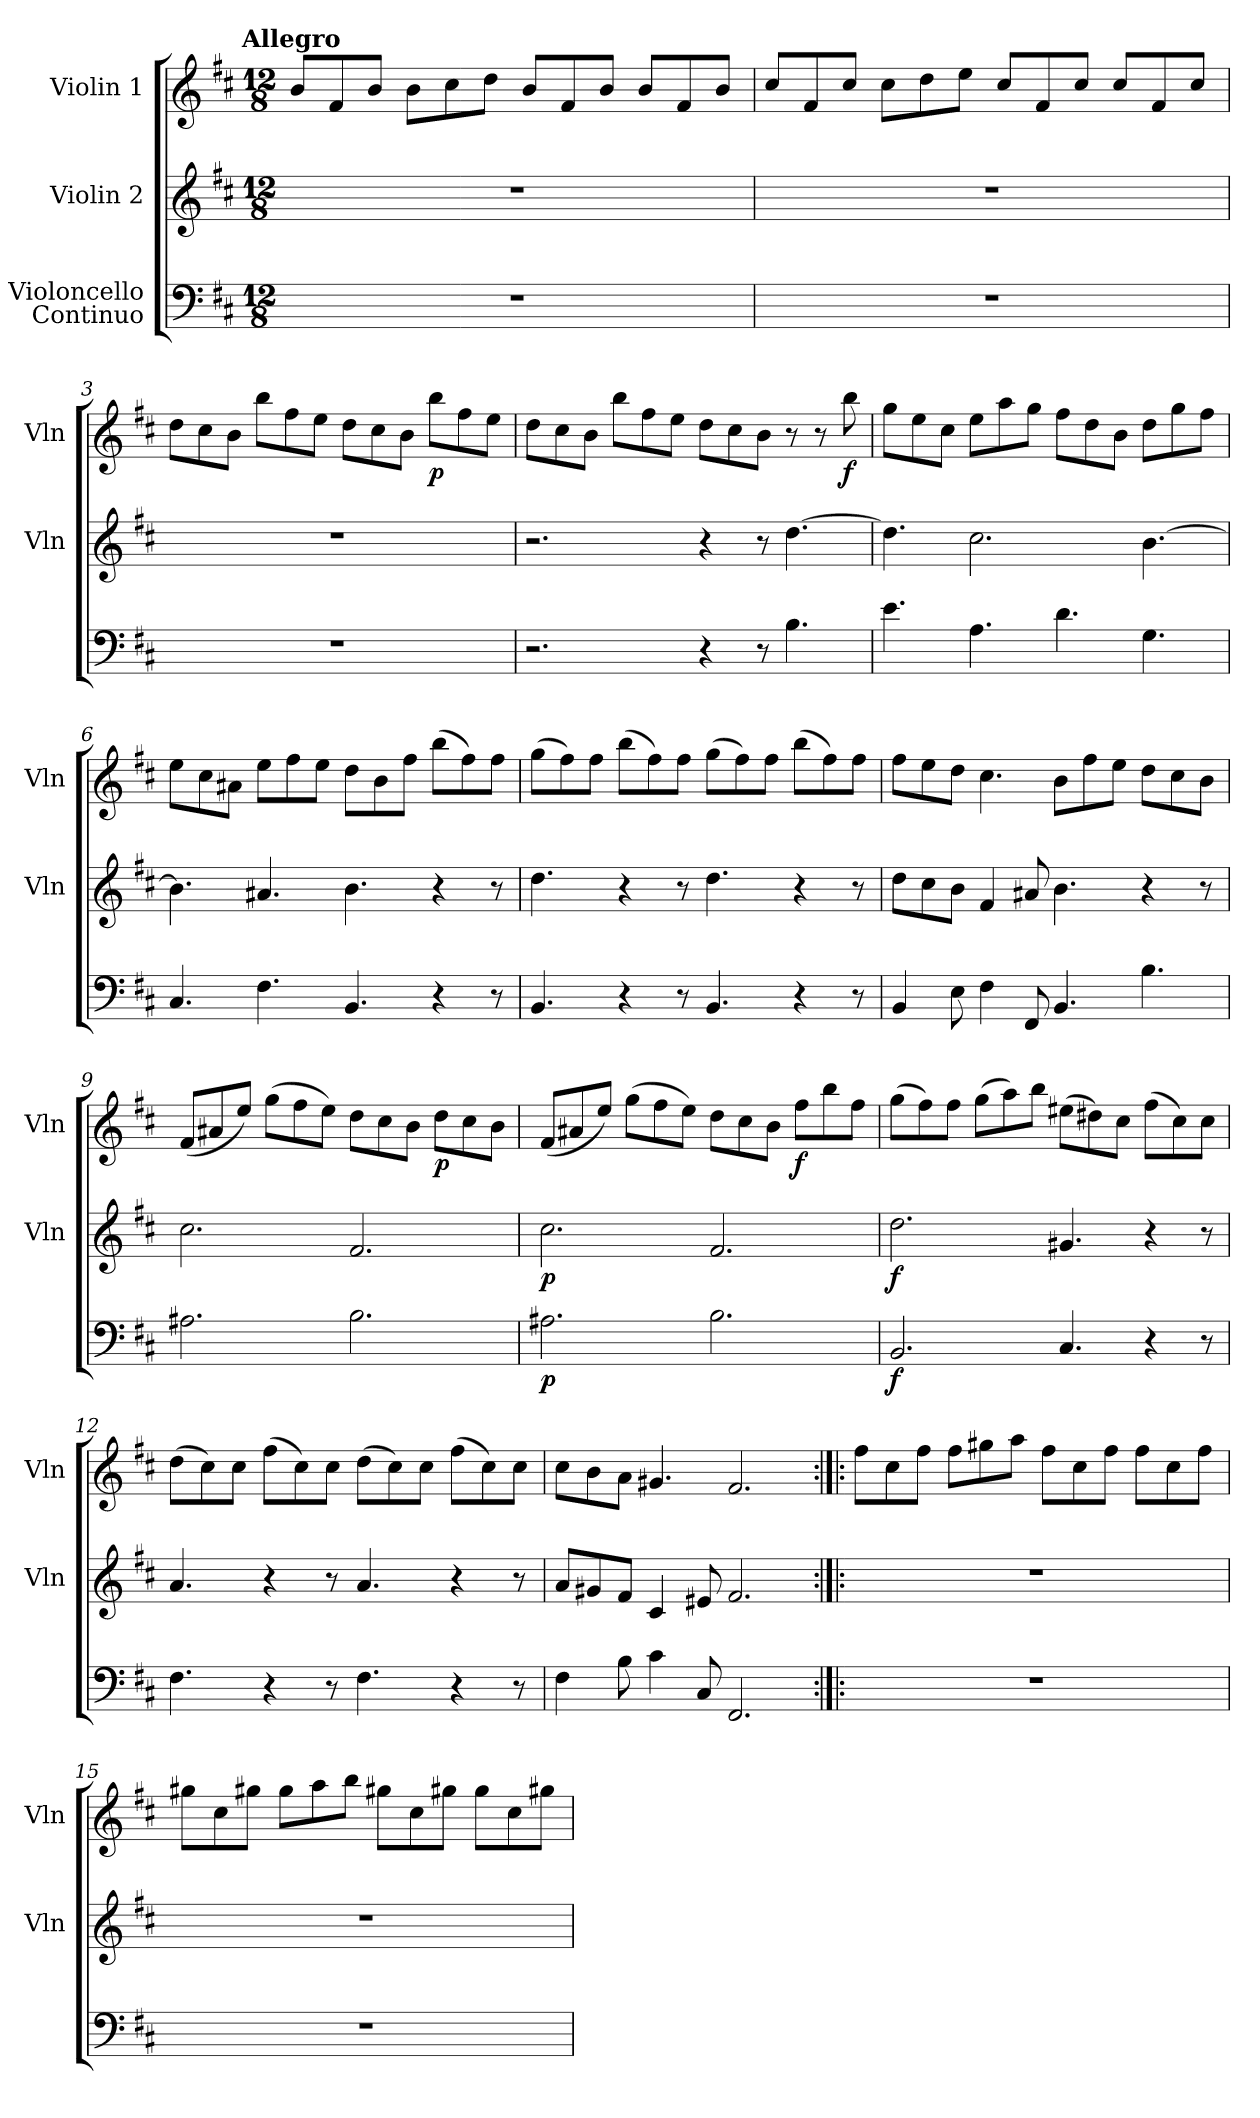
**kern	**dynam	**kern	**dynam	**kern	**dynam
*part3	*part3	*part2	*part2	*part1	*part1
*staff3	*staff3	*staff2	*staff2	*staff1	*staff1
*I"Violoncello\nContinuo	*	*I"Violin 2	*	*I"Violin 1	*
*	*	*I'Vln	*	*I'Vln	*
*clefF4	*	*clefG2	*	*clefG2	*
*k[f#c#]	*	*k[f#c#]	*	*k[f#c#]	*
*b:	*	*b:	*	*b:	*
!!LO:TX:omd:t=Allegro
*M12/8	*	*M12/8	*	*M12/8	*
*MM240	*	*MM240	*	*MM240	*
=1	=1	=1	=1	=1	=1
1.r	.	1.r	.	8b/L	.
.	.	.	.	8f#/	.
.	.	.	.	8b/J	.
.	.	.	.	8b\L	.
.	.	.	.	8cc#\	.
.	.	.	.	8dd\J	.
.	.	.	.	8b/L	.
.	.	.	.	8f#/	.
.	.	.	.	8b/J	.
.	.	.	.	8b/L	.
.	.	.	.	8f#/	.
.	.	.	.	8b/J	.
=2	=2	=2	=2	=2	=2
1.r	.	1.r	.	8cc#/L	.
.	.	.	.	8f#/	.
.	.	.	.	8cc#/J	.
.	.	.	.	8cc#\L	.
.	.	.	.	8dd\	.
.	.	.	.	8ee\J	.
.	.	.	.	8cc#/L	.
.	.	.	.	8f#/	.
.	.	.	.	8cc#/J	.
.	.	.	.	8cc#/L	.
.	.	.	.	8f#/	.
.	.	.	.	8cc#/J	.
=3	=3	=3	=3	=3	=3
1.r	.	1.r	.	8dd\L	.
.	.	.	.	8cc#\	.
.	.	.	.	8b\J	.
.	.	.	.	8bb\L	.
.	.	.	.	8ff#\	.
.	.	.	.	8ee\J	.
.	.	.	.	8dd\L	.
.	.	.	.	8cc#\	.
.	.	.	.	8b\J	.
.	.	.	.	8bb\L	p
.	.	.	.	8ff#\	.
.	.	.	.	8ee\J	.
=4	=4	=4	=4	=4	=4
2.r	.	2.r	.	8dd\L	.
.	.	.	.	8cc#\	.
.	.	.	.	8b\J	.
.	.	.	.	8bb\L	.
.	.	.	.	8ff#\	.
.	.	.	.	8ee\J	.
4r	.	4r	.	8dd\L	.
.	.	.	.	8cc#\	.
8r	.	8r	.	8b\J	.
4.B\	.	[4.dd\	.	8r	.
.	.	.	.	8r	.
.	.	.	.	8bb\	f
=5	=5	=5	=5	=5	=5
4.e\	.	4.dd\]	.	8gg\L	.
.	.	.	.	8ee\	.
.	.	.	.	8cc#\J	.
4.A\	.	2.cc#\	.	8ee\L	.
.	.	.	.	8aa\	.
.	.	.	.	8gg\J	.
4.d\	.	.	.	8ff#\L	.
.	.	.	.	8dd\	.
.	.	.	.	8b\J	.
4.G\	.	[4.b\	.	8dd\L	.
.	.	.	.	8gg\	.
.	.	.	.	8ff#\J	.
=6	=6	=6	=6	=6	=6
4.C#/	.	4.b\]	.	8ee\L	.
.	.	.	.	8cc#\	.
.	.	.	.	8a#X\J	.
4.F#\	.	4.a#X/	.	8ee\L	.
.	.	.	.	8ff#\	.
.	.	.	.	8ee\J	.
4.BB/	.	4.b\	.	8dd\L	.
.	.	.	.	8b\	.
.	.	.	.	8ff#\J	.
4r	.	4r	.	(8bb\L	.
.	.	.	.	8ff#\)	.
8r	.	8r	.	8ff#\J	.
=7	=7	=7	=7	=7	=7
4.BB/	.	4.dd\	.	(8gg\L	.
.	.	.	.	8ff#\)	.
.	.	.	.	8ff#\J	.
4r	.	4r	.	(8bb\L	.
.	.	.	.	8ff#\)	.
8r	.	8r	.	8ff#\J	.
4.BB/	.	4.dd\	.	(8gg\L	.
.	.	.	.	8ff#\)	.
.	.	.	.	8ff#\J	.
4r	.	4r	.	(8bb\L	.
.	.	.	.	8ff#\)	.
8r	.	8r	.	8ff#\J	.
=8	=8	=8	=8	=8	=8
4BB/	.	8dd\L	.	8ff#\L	.
.	.	8cc#\	.	8ee\	.
8E\	.	8b\J	.	8dd\J	.
4F#\	.	4f#/	.	4.cc#\	.
8FF#/	.	8a#X/	.	.	.
4.BB/	.	4.b\	.	8b\L	.
.	.	.	.	8ff#\	.
.	.	.	.	8ee\J	.
4.B\	.	4r	.	8dd\L	.
.	.	.	.	8cc#\	.
.	.	8r	.	8b\J	.
=9	=9	=9	=9	=9	=9
2.A#X\	.	2.cc#\	.	(8f#/L	.
.	.	.	.	8a#X/	.
.	.	.	.	8ee/J)	.
.	.	.	.	(8gg\L	.
.	.	.	.	8ff#\	.
.	.	.	.	8ee\J)	.
2.B\	.	2.f#/	.	8dd\L	.
.	.	.	.	8cc#\	.
.	.	.	.	8b\J	.
.	.	.	.	8dd\L	p
.	.	.	.	8cc#\	.
.	.	.	.	8b\J	.
=10	=10	=10	=10	=10	=10
2.A#X\	p	2.cc#\	p	(8f#/L	.
.	.	.	.	8a#X/	.
.	.	.	.	8ee/J)	.
.	.	.	.	(8gg\L	.
.	.	.	.	8ff#\	.
.	.	.	.	8ee\J)	.
2.B\	.	2.f#/	.	8dd\L	.
.	.	.	.	8cc#\	.
.	.	.	.	8b\J	.
.	.	.	.	8ff#\L	f
.	.	.	.	8bb\	.
.	.	.	.	8ff#\J	.
=11	=11	=11	=11	=11	=11
2.BB/	f	2.dd\	f	(8gg\L	.
.	.	.	.	8ff#\)	.
.	.	.	.	8ff#\J	.
.	.	.	.	(8gg\L	.
.	.	.	.	8aa\)	.
.	.	.	.	8bb\J	.
4.C#/	.	4.g#X/	.	(8ee#X\L	.
.	.	.	.	8dd#X\)	.
.	.	.	.	8cc#\J	.
4r	.	4r	.	(8ff#\L	.
.	.	.	.	8cc#\)	.
8r	.	8r	.	8cc#\J	.
=12	=12	=12	=12	=12	=12
4.F#\	.	4.a/	.	(8dd\L	.
.	.	.	.	8cc#\)	.
.	.	.	.	8cc#\J	.
4r	.	4r	.	(8ff#\L	.
.	.	.	.	8cc#\)	.
8r	.	8r	.	8cc#\J	.
4.F#\	.	4.a/	.	(8dd\L	.
.	.	.	.	8cc#\)	.
.	.	.	.	8cc#\J	.
4r	.	4r	.	(8ff#\L	.
.	.	.	.	8cc#\)	.
8r	.	8r	.	8cc#\J	.
=13	=13	=13	=13	=13	=13
4F#\	.	8a/L	.	8cc#\L	.
.	.	8g#X/	.	8b\	.
8B\	.	8f#/J	.	8a\J	.
4c#\	.	4c#/	.	4.g#X/	.
8C#/	.	8e#X/	.	.	.
2.FF#/	.	2.f#/	.	2.f#/	.
=14:|!|:	=14:|!|:	=14:|!|:	=14:|!|:	=14:|!|:	=14:|!|:
1.r	.	1.r	.	8ff#\L	.
.	.	.	.	8cc#\	.
.	.	.	.	8ff#\J	.
.	.	.	.	8ff#\L	.
.	.	.	.	8gg#X\	.
.	.	.	.	8aa\J	.
.	.	.	.	8ff#\L	.
.	.	.	.	8cc#\	.
.	.	.	.	8ff#\J	.
.	.	.	.	8ff#\L	.
.	.	.	.	8cc#\	.
.	.	.	.	8ff#\J	.
=15	=15	=15	=15	=15	=15
1.r	.	1.r	.	8gg#X\L	.
.	.	.	.	8cc#\	.
.	.	.	.	8gg#X\J	.
.	.	.	.	8gg#\L	.
.	.	.	.	8aa\	.
.	.	.	.	8bb\J	.
.	.	.	.	8gg#X\L	.
.	.	.	.	8cc#\	.
.	.	.	.	8gg#X\J	.
.	.	.	.	8gg#\L	.
.	.	.	.	8cc#\	.
.	.	.	.	8gg#X\J	.
=	=	=	=	=	=
*-	*-	*-	*-	*-	*-
